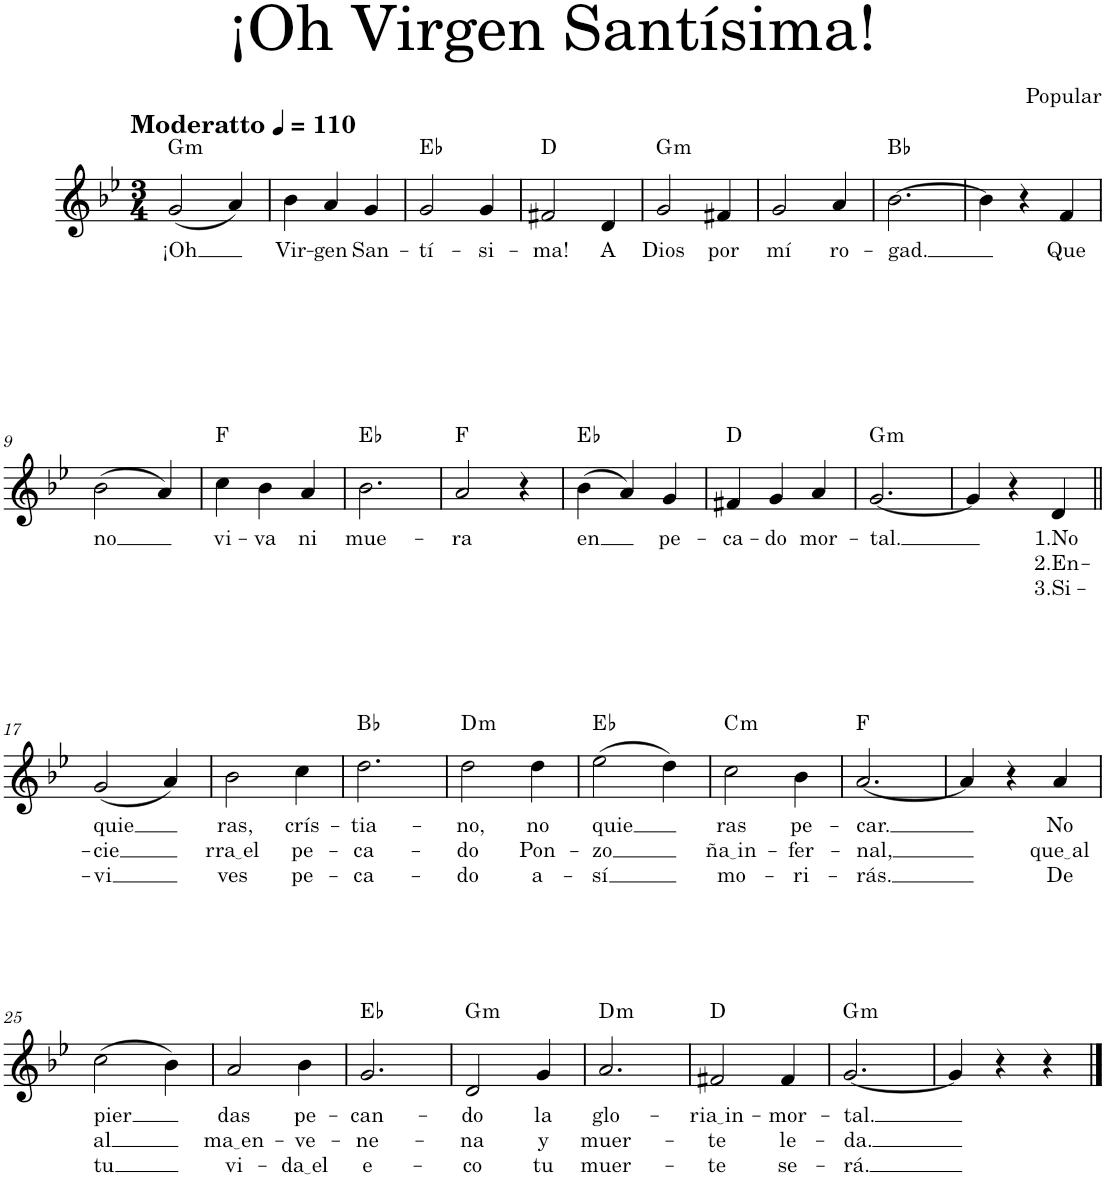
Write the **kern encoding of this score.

**kern	**text	**text	**text	**harte
*part1	*part1	*part1	*part1	*part1
*staff1	*staff1	*staff1	*staff1	*
*I"Soprano	*	*	*	*
*I'S.	*	*	*	*
*clefG2	*	*	*	*
*k[b-e-]	*	*	*	*
*M3/4	*	*	*	*
*MM110	*	*	*	*
=1	=1	=1	=1	=1
!LO:TX:a:B:t=Moderatto	!	!	!	!
!	!LO:LY:b	!	!	!LO:H:kt=m
(2g/	¡Oh	.	.	G:min
4a/)	.	.	.	.
=2	=2	=2	=2	=2
!	!LO:LY:b	!	!	!
4b-\	Vir-	.	.	.
!	!LO:LY:b	!	!	!
4a/	-gen	.	.	.
!	!LO:LY:b	!	!	!
4g/	San-	.	.	.
=3	=3	=3	=3	=3
!	!LO:LY:b	!	!	!
2g/	-tí-	.	.	Eb:maj
!	!LO:LY:b	!	!	!
4g/	-si-	.	.	.
=4	=4	=4	=4	=4
!	!LO:LY:b	!	!	!
2f#X/	-ma!	.	.	D:maj
!	!LO:LY:b	!	!	!
4d/	A	.	.	.
=5	=5	=5	=5	=5
!	!LO:LY:b	!	!	!LO:H:kt=m
2g/	Dios	.	.	G:min
!	!LO:LY:b	!	!	!
4f#X/	por	.	.	.
=6	=6	=6	=6	=6
!	!LO:LY:b	!	!	!
2g/	mí	.	.	.
!	!LO:LY:b	!	!	!
4a/	ro-	.	.	.
=7	=7	=7	=7	=7
!	!LO:LY:b	!	!	!
[2.b-\	-gad.	.	.	Bb:maj
=8	=8	=8	=8	=8
4b-\]	.	.	.	.
4r	.	.	.	.
!	!LO:LY:b	!	!	!
4f/	Que	.	.	.
!!LO:LB:g=z
=9	=9	=9	=9	=9
!	!LO:LY:b	!	!	!
(2b-\	no	.	.	.
4a/)	.	.	.	.
=10	=10	=10	=10	=10
!	!LO:LY:b	!	!	!
4cc\	vi-	.	.	F:maj
!	!LO:LY:b	!	!	!
4b-\	-va	.	.	.
!	!LO:LY:b	!	!	!
4a/	ni	.	.	.
=11	=11	=11	=11	=11
!	!LO:LY:b	!	!	!
2.b-\	mue-	.	.	Eb:maj
=12	=12	=12	=12	=12
!	!LO:LY:b	!	!	!
2a/	-ra	.	.	F:maj
4r	.	.	.	.
=13	=13	=13	=13	=13
!	!LO:LY:b	!	!	!
(4b-\	en	.	.	Eb:maj
4a/)	.	.	.	.
!	!LO:LY:b	!	!	!
4g/	pe-	.	.	.
=14	=14	=14	=14	=14
!	!LO:LY:b	!	!	!
4f#X/	-ca-	.	.	D:maj
!	!LO:LY:b	!	!	!
4g/	-do	.	.	.
!	!LO:LY:b	!	!	!
4a/	mor-	.	.	.
=15	=15	=15	=15	=15
!	!LO:LY:b	!	!	!LO:H:kt=m
[2.g/	-tal.	.	.	G:min
=16	=16	=16	=16	=16
4g/]	.	.	.	.
4r	.	.	.	.
!	!LO:LY:b	!LO:LY:b	!LO:LY:b	!
4d/	1.No	2.En-	3.Si-	.
!!LO:LB:g=z
=17||	=17||	=17||	=17||	=17||
!	!LO:LY:b	!LO:LY:b	!LO:LY:b	!
(2g/	quie	-cie	-vi	.
4a/)	.	.	.	.
=18	=18	=18	=18	=18
!	!LO:LY:b	!LO:LY:b	!LO:LY:b	!
2b-\	ras,	rra el	ves	.
!	!LO:LY:b	!LO:LY:b	!LO:LY:b	!
4cc\	crís-	pe-	pe-	.
=19	=19	=19	=19	=19
!	!LO:LY:b	!LO:LY:b	!LO:LY:b	!
2.dd\	-tia-	-ca-	-ca-	Bb:maj
=20	=20	=20	=20	=20
!	!LO:LY:b	!LO:LY:b	!LO:LY:b	!LO:H:kt=m
2dd\	-no,	-do	-do	D:min
!	!LO:LY:b	!LO:LY:b	!LO:LY:b	!
4dd\	no	Pon-	a-	.
=21	=21	=21	=21	=21
!	!LO:LY:b	!LO:LY:b	!LO:LY:b	!
(2ee-\	quie	-zo	-sí	Eb:maj
4dd\)	.	.	.	.
=22	=22	=22	=22	=22
!	!LO:LY:b	!LO:LY:b	!LO:LY:b	!LO:H:kt=m
2cc\	ras	ña in	mo-	C:min
!	!LO:LY:b	!LO:LY:b	!LO:LY:b	!
4b-\	pe-	-fer-	-ri-	.
=23	=23	=23	=23	=23
!	!LO:LY:b	!LO:LY:b	!LO:LY:b	!
[2.a/	-car.	-nal,	-rás.	F:maj
=24	=24	=24	=24	=24
4a/]	.	.	.	.
4r	.	.	.	.
!	!LO:LY:b	!LO:LY:b	!LO:LY:b	!
4a/	No	que al	De	.
!!LO:LB:g=z
=25	=25	=25	=25	=25
!	!LO:LY:b	!LO:LY:b	!LO:LY:b	!
(2cc\	pier	al	tu	.
4b-\)	.	.	.	.
=26	=26	=26	=26	=26
!	!LO:LY:b	!LO:LY:b	!LO:LY:b	!
2a/	das	ma en	vi-	.
!	!LO:LY:b	!LO:LY:b	!LO:LY:b	!
4b-\	pe-	-ve-	da el	.
=27	=27	=27	=27	=27
!	!LO:LY:b	!LO:LY:b	!LO:LY:b	!
2.g/	-can-	-ne-	e-	Eb:maj
=28	=28	=28	=28	=28
!	!LO:LY:b	!LO:LY:b	!LO:LY:b	!LO:H:kt=m
2d/	-do	-na	-co	G:min
!	!LO:LY:b	!LO:LY:b	!LO:LY:b	!
4g/	la	y	tu	.
=29	=29	=29	=29	=29
!	!LO:LY:b	!LO:LY:b	!LO:LY:b	!LO:H:kt=m
2.a/	glo-	muer-	muer-	D:min
=30	=30	=30	=30	=30
!	!LO:LY:b	!LO:LY:b	!LO:LY:b	!
2f#X/	ria in	-te	-te	D:maj
!	!LO:LY:b	!LO:LY:b	!LO:LY:b	!
4f#/	-mor-	le-	se-	.
=31	=31	=31	=31	=31
!	!LO:LY:b	!LO:LY:b	!LO:LY:b	!LO:H:kt=m
[2.g/	-tal.	-da.	-rá.	G:min
=32	=32	=32	=32	=32
4g/]	.	.	.	.
4r	.	.	.	.
4r	.	.	.	.
==	==	==	==	==
*-	*-	*-	*-	*-
